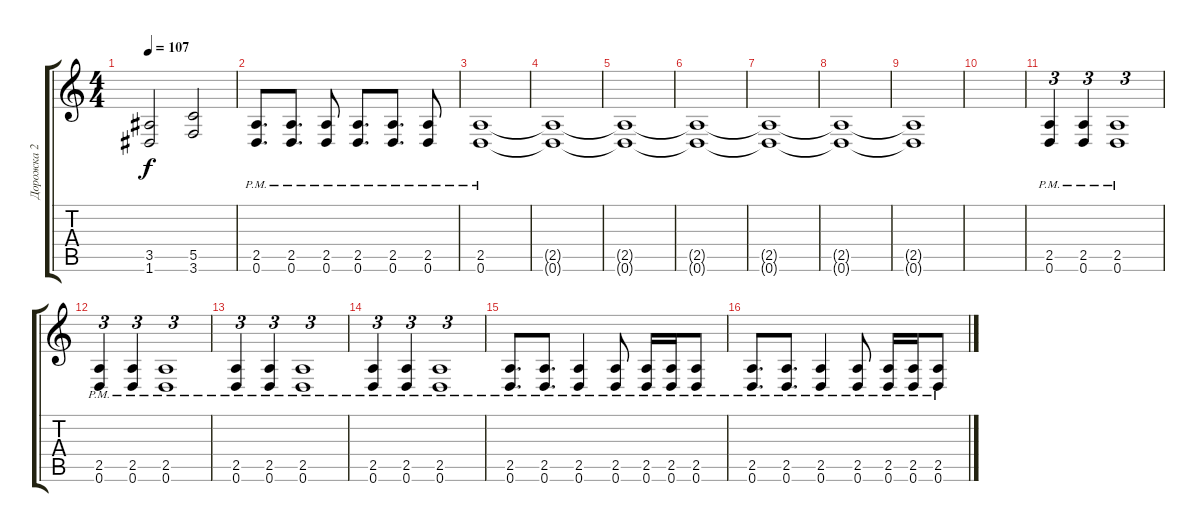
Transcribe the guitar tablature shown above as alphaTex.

\track ("Дорожка 2" "Дорожка 2") {instrument distortionguitar}
\staff {score tabs}
\tuning (D4 A3 F3 C3 G2 D2) {hide}
\ts (4 4)
\tempo 107
\clef g2
\ks c
(3.5 1.6).2{dy f} (5.5 3.6).2 |
(2.5{pm} 0.6{pm}).8{d} (2.5{pm} 0.6{pm}).8{d} (2.5{pm} 0.6{pm}).8 (2.5{pm} 0.6{pm}).8{d} (2.5{pm} 0.6{pm}).8{d} (2.5{pm} 0.6{pm}).8 |
(2.5{pm} 0.6{pm}).1 |
(2.5{t} 0.6{t}).1 |
(2.5{t} 0.6{t}).1 |
(2.5{t} 0.6{t}).1 |
(2.5{t} 0.6{t}).1 |
(2.5{t} 0.6{t}).1 |
(2.5{t} 0.6{t}).1 |
|
(2.5{pm} 0.6{pm}).4{tu (3 2)} (2.5{pm} 0.6{pm}).4{tu (3 2)} (2.5{pm} 0.6{pm}).1{tu (3 2)} |
(2.5{pm} 0.6{pm}).4{tu (3 2)} (2.5{pm} 0.6{pm}).4{tu (3 2)} (2.5{pm} 0.6{pm}).1{tu (3 2)} |
(2.5{pm} 0.6{pm}).4{tu (3 2)} (2.5{pm} 0.6{pm}).4{tu (3 2)} (2.5{pm} 0.6{pm}).1{tu (3 2)} |
(2.5{pm} 0.6{pm}).4{tu (3 2)} (2.5{pm} 0.6{pm}).4{tu (3 2)} (2.5{pm} 0.6{pm}).1{tu (3 2)} |
(2.5{pm} 0.6{pm}).8{d} (2.5{pm} 0.6{pm}).8{d} (2.5{pm} 0.6{pm}).4 (2.5{pm} 0.6{pm}).8 (2.5{pm} 0.6{pm}).16 (2.5{pm} 0.6{pm}).16 (2.5{pm} 0.6{pm}).8 |
(2.5{pm} 0.6{pm}).8{d} (2.5{pm} 0.6{pm}).8{d} (2.5{pm} 0.6{pm}).4 (2.5{pm} 0.6{pm}).8 (2.5{pm} 0.6{pm}).16 (2.5{pm} 0.6{pm}).16 (2.5{pm} 0.6{pm}).8
